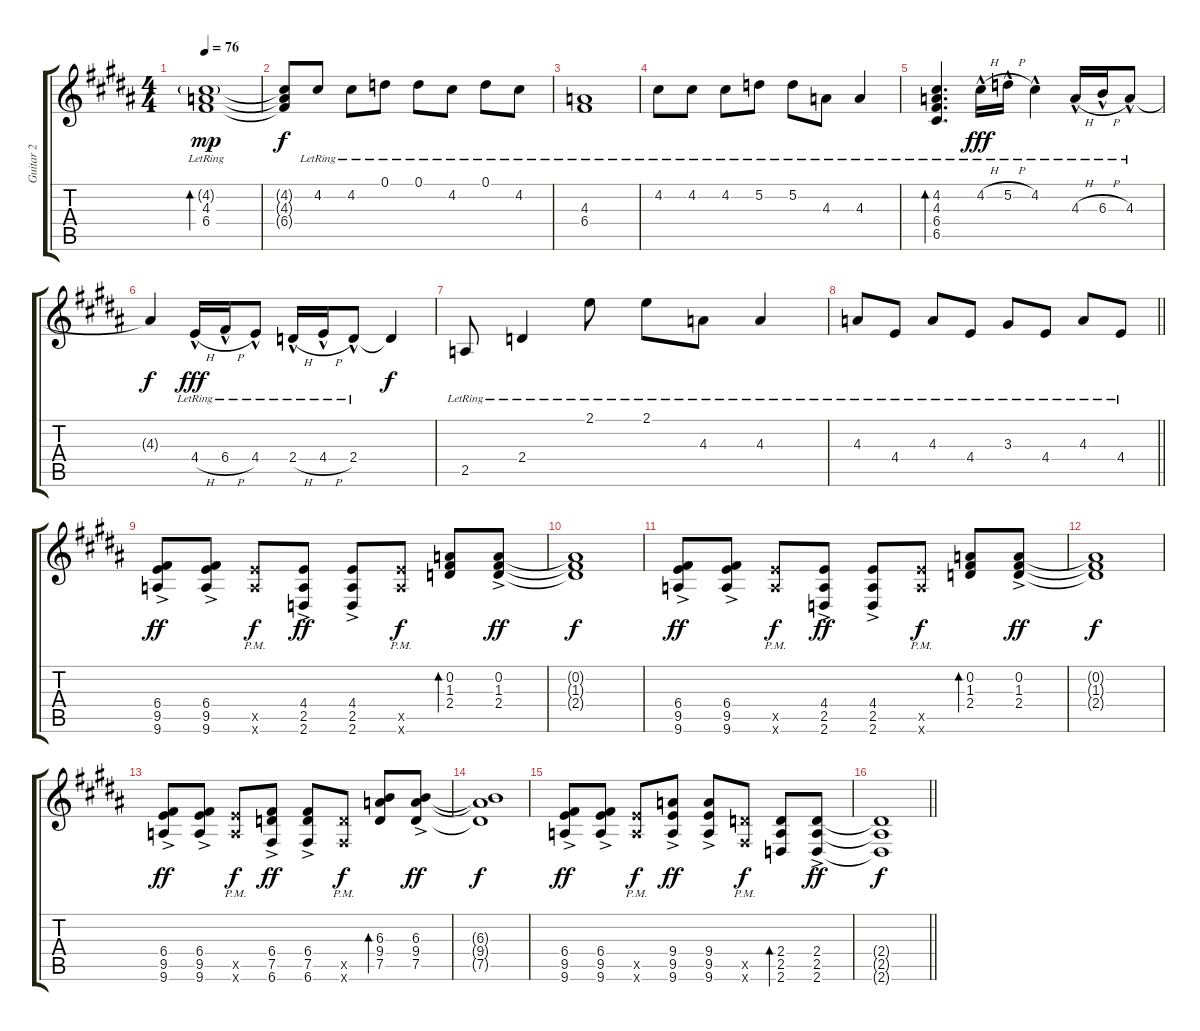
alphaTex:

\track ("Guitar 2" "Guitar 2") {instrument electricguitarjazz}
\staff {score tabs}
\tuning (D4 A3 F3 C3 G2 C2) {hide}
\ts (4 4)
\tempo 76
\clef g2
\ks b
(4.2{g lr} 4.3{lr} 6.4{lr}).1{bd 240 dy mp} |
(4.2{t} 4.3{t} 6.4{t}).8{dy f} 4.2{lr}.8 4.2{lr}.8 0.1{lr}.8 0.1{lr}.8 4.2{lr}.8 0.1{lr}.8 4.2{lr}.8 |
(4.3{lr} 6.4{lr}).1 |
4.2{lr}.8 4.2{lr}.8 4.2{lr}.8 5.2{lr}.8 5.2{lr}.8 4.3{lr}.8 4.3{lr}.4 |
(4.2{lr} 4.3{lr} 6.4{lr} 6.5{lr}).4{d bd 30} 4.2{h hac lr}.16{dy fff} 5.2{h hac lr}.16 4.2{hac lr}.4 4.3{h hac lr}.16 6.3{h hac lr}.16 4.3{hac lr}.8 |
4.3{t}.4{dy f} 4.4{h hac lr}.16{dy fff} 6.4{h hac lr}.16 4.4{hac lr}.8 2.4{h hac lr}.16 4.4{h hac lr}.16 2.4{hac lr}.8 2.4{t}.4{dy f} |
2.5{lr}.8 2.4{lr}.4 2.1{lr}.8 2.1{lr}.8 4.3{lr}.8 4.3{lr}.4 |
\barLineRight lightlight
4.3{lr}.8 4.4{lr}.8 4.3{lr}.8 4.4{lr}.8 3.3{lr}.8 4.4{lr}.8 4.3{lr}.8 4.4{lr}.8 |
(6.4{ac} 9.5{ac} 9.6{ac}).8{dy ff} (6.4{ac} 9.5{ac} 9.6{ac}).8 (9.5{pm x} 9.6{pm x}).8{dy f} (4.4{ac} 2.5{ac} 2.6{ac}).8{dy ff} (4.4{ac} 2.5{ac} 2.6{ac}).8 (9.5{pm x} 9.6{pm x}).8{dy f} (0.2 1.3 2.4).8{bd 240} (0.2{ac} 1.3{ac} 2.4{ac}).8{dy ff} |
(0.2{t} 1.3{t} 2.4{t}).1{dy f} |
(6.4{ac} 9.5{ac} 9.6{ac}).8{dy ff} (6.4{ac} 9.5{ac} 9.6{ac}).8 (9.5{pm x} 9.6{pm x}).8{dy f} (4.4{ac} 2.5{ac} 2.6{ac}).8{dy ff} (4.4{ac} 2.5{ac} 2.6{ac}).8 (9.5{pm x} 9.6{pm x}).8{dy f} (0.2 1.3 2.4).8{bd 240} (0.2{ac} 1.3{ac} 2.4{ac}).8{dy ff} |
(0.2{t} 1.3{t} 2.4{t}).1{dy f} |
(6.4{ac} 9.5{ac} 9.6{ac}).8{dy ff} (6.4{ac} 9.5{ac} 9.6{ac}).8 (9.5{pm x} 9.6{pm x}).8{dy f} (6.4{ac} 7.5{ac} 6.6{ac}).8{dy ff} (6.4{ac} 7.5{ac} 6.6{ac}).8 (7.5{pm x} 6.6{pm x}).8{dy f} (6.3 9.4 7.5).8{bd 120} (6.3{ac} 9.4{ac} 7.5{ac}).8{dy ff} |
(6.3{t} 9.4{t} 7.5{t}).1{dy f} |
(6.4{ac} 9.5{ac} 9.6{ac}).8{dy ff} (6.4{ac} 9.5{ac} 9.6{ac}).8 (9.5{pm x} 9.6{pm x}).8{dy f} (9.4{ac} 9.5{ac} 9.6{ac}).8{dy ff} (9.4{ac} 9.5{ac} 9.6{ac}).8 (7.5{pm x} 6.6{pm x}).8{dy f} (2.4 2.5 2.6).8{bd 240} (2.4{ac} 2.5{ac} 2.6{ac}).8{dy ff} |
\barLineRight lightlight
(2.4{t} 2.5{t} 2.6{t}).1{dy f}
